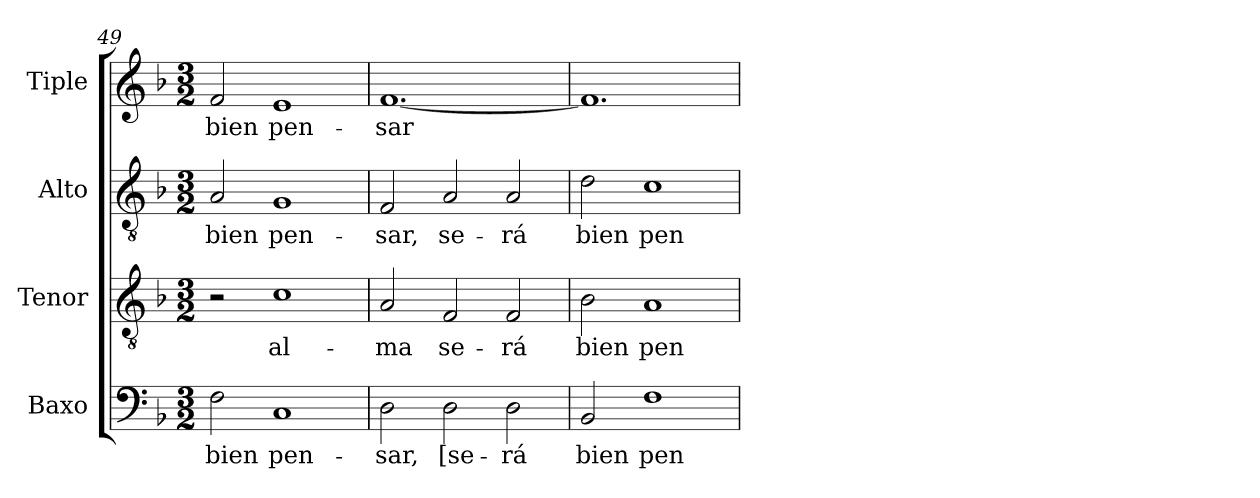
**kern	**text	**kern	**text	**kern	**text	**kern	**text
*part4	*part4	*part3	*part3	*part2	*part2	*part1	*part1
*staff4	*staff4	*staff3	*staff3	*staff2	*staff2	*staff1	*staff1
*I"Baxo	*	*I"Tenor	*	*I"Alto	*	*I"Tiple	*
*I'B	*	*I'T	*	*I'T	*	*	*
*clefF4	*	*clefGv2	*	*clefGv2	*	*clefG2	*
*	*	*ITrd7c12	*	*ITrd7c12	*	*	*
*k[b-]	*	*k[b-]	*	*k[b-]	*	*k[b-]	*
*F:	*	*F:	*	*F:	*	*F:	*
*M3/2	*	*M3/2	*	*M3/2	*	*M3/2	*
=49	=49	=49	=49	=49	=49	=49	=49
!	!LO:LY:b	!	!	!	!LO:LY:b	!	!LO:LY:b
2F\	bien	2r	.	2AA/	bien	2f/	bien
!	!LO:LY:b	!	!LO:LY:b	!	!LO:LY:b	!	!LO:LY:b
1C	pen-	1C	al-	1GG	pen-	1e	pen-
=50	=50	=50	=50	=50	=50	=50	=50
!	!LO:LY:b	!	!LO:LY:b	!	!LO:LY:b	!	!LO:LY:b
2D\	-sar,	2AA/	-ma	2FF/	-sar,	[<1.f	-sar
!	!LO:LY:b	!	!LO:LY:b	!	!LO:LY:b	!	!
2D\	[se-	2FF/	se-	2AA/	se-	.	.
!	!LO:LY:b	!	!LO:LY:b	!	!LO:LY:b	!	!
2D\	-rá	2FF/	-rá	2AA/	-rá	.	.
=51	=51	=51	=51	=51	=51	=51	=51
!	!LO:LY:b	!	!LO:LY:b	!	!LO:LY:b	!	!
2BB-/	bien	2BB-\	bien	2D\	bien	1.f]	.
!	!LO:LY:b	!	!LO:LY:b	!	!LO:LY:b	!	!
1F	pen-	1AA	pen-	1C	pen-	.	.
=	=	=	=	=	=	=	=
*-	*-	*-	*-	*-	*-	*-	*-
